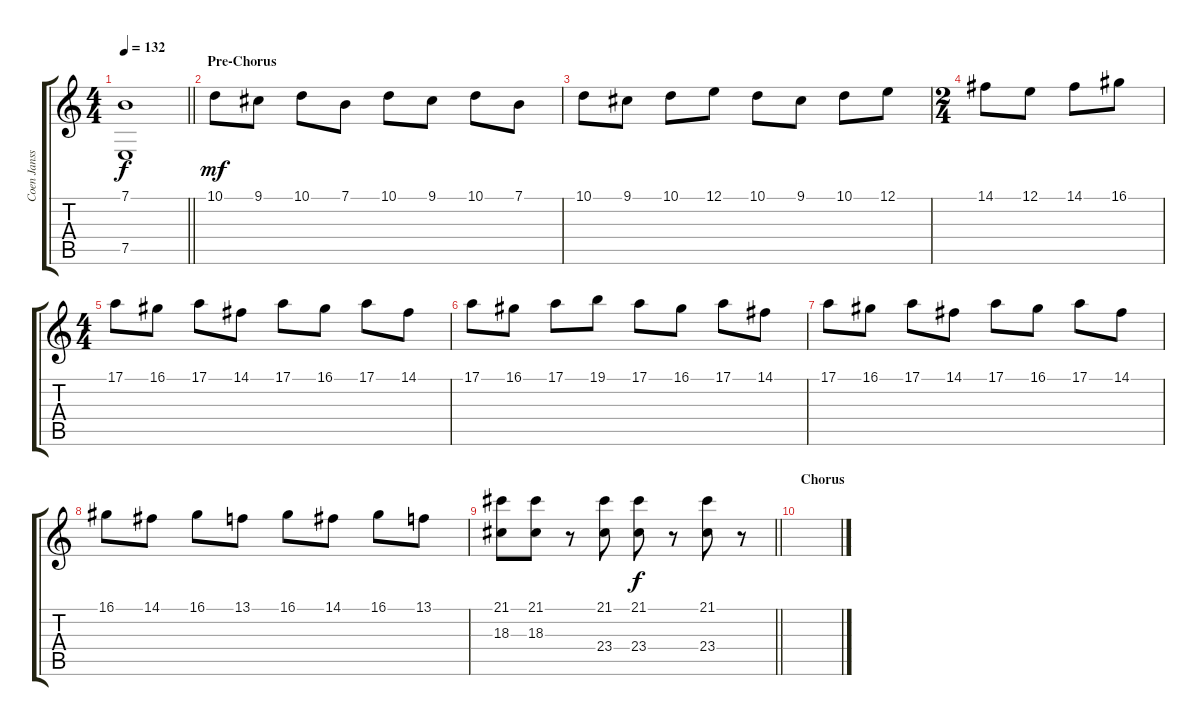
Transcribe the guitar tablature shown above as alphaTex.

\track ("Coen Janssen" "Coen Janss") {instrument stringensemble1}
\staff {score tabs}
\tuning (E4 B3 G3 D3 A2 E2) {hide}
\ts (4 4)
\tempo 132
\clef g2
\barLineRight lightlight
\ks c
(7.1{t} 7.5{t}).1{dy f} |
\section ("" "Pre-Chorus")
10.1.8{dy mf} 9.1.8 10.1.8 7.1.8 10.1.8 9.1.8 10.1.8 7.1.8 |
10.1.8 9.1.8 10.1.8 12.1.8 10.1.8 9.1.8 10.1.8 12.1.8 |
\ts (2 4)
14.1.8 12.1.8 14.1.8 16.1.8 |
\ts (4 4)
17.1.8 16.1.8 17.1.8 14.1.8 17.1.8 16.1.8 17.1.8 14.1.8 |
17.1.8 16.1.8 17.1.8 19.1.8 17.1.8 16.1.8 17.1.8 14.1.8 |
17.1.8 16.1.8 17.1.8 14.1.8 17.1.8 16.1.8 17.1.8 14.1.8 |
16.1.8 14.1.8 16.1.8 13.1.8 16.1.8 14.1.8 16.1.8 13.1.8 |
\barLineRight lightlight
(21.1 18.3).8 (21.1 18.3).8 r.8 (21.1 23.4).8 (21.1 23.4).8{dy f} r.8 (21.1 23.4).8 r.8 |
\section ("" "Chorus")
